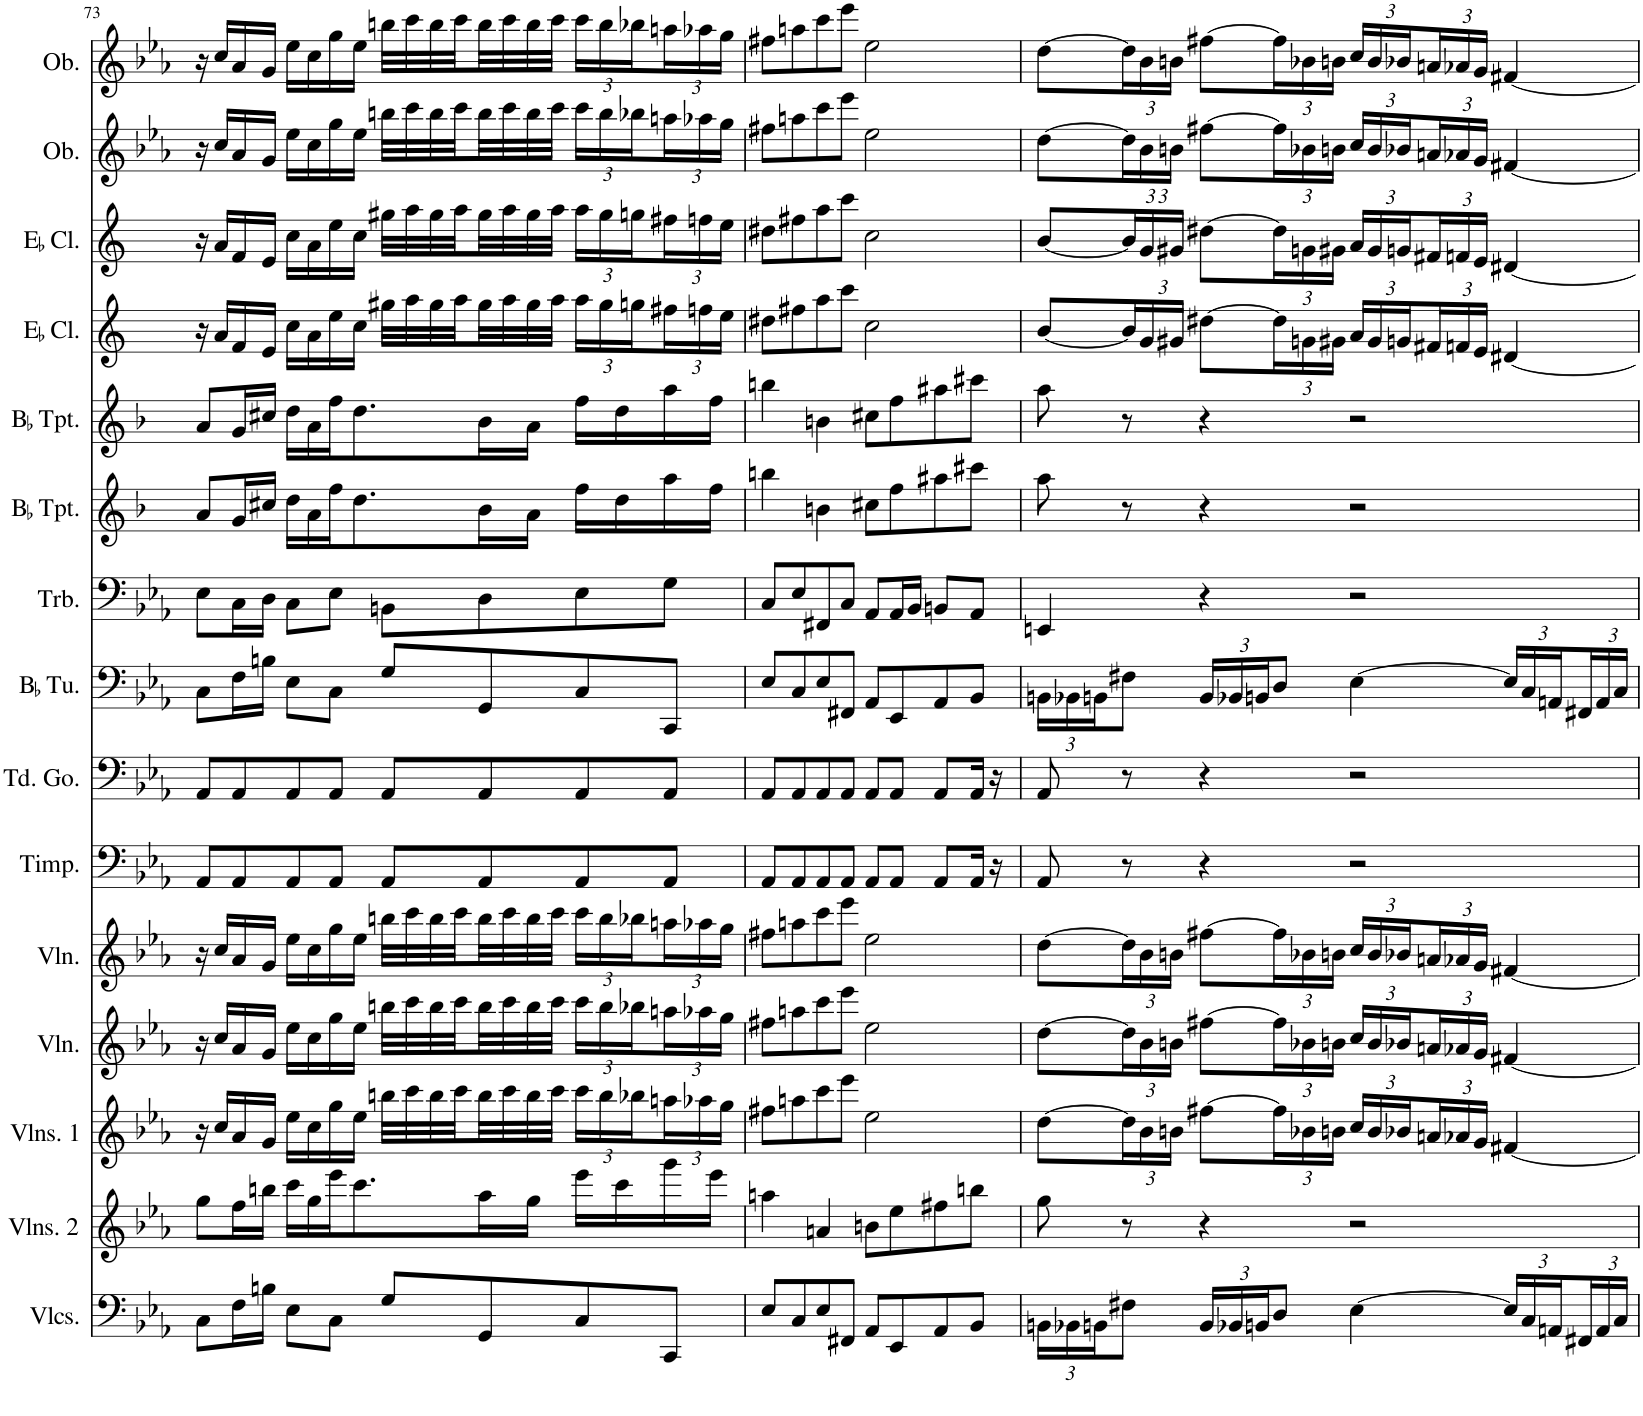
**kern	**kern	**kern	**kern	**kern	**kern	**kern	**kern	**kern	**kern	**kern	**kern	**kern	**kern	**kern
*part15	*part14	*part13	*part12	*part11	*part10	*part9	*part8	*part7	*part6	*part5	*part4	*part3	*part2	*part1
*staff15	*staff14	*staff13	*staff12	*staff11	*staff10	*staff9	*staff8	*staff7	*staff6	*staff5	*staff4	*staff3	*staff2	*staff1
*I"Violoncellos	*I"Violins 2	*I"Violins 1	*I"Violin	*I"Violin	*I"Timpani	*I"Tuned Gongs	*I"BaccidentalFlat Tuba	*I"Trombone	*I"BaccidentalFlat Trumpet	*I"BaccidentalFlat Trumpet	*I"EaccidentalFlat Clarinet	*I"EaccidentalFlat Clarinet	*I"Oboe	*I"Oboe
*I'Vlcs.	*I'Vlns. 2	*I'Vlns. 1	*I'Vln.	*I'Vln.	*I'Timp.	*I'Td. Go.	*I'BaccidentalFlat Tu.	*I'Trb.	*I'BaccidentalFlat Tpt.	*I'BaccidentalFlat Tpt.	*I'EaccidentalFlat Cl.	*I'EaccidentalFlat Cl.	*I'Ob.	*I'Ob.
!!LO:PB:g=z
*clefF4	*clefG2	*clefG2	*clefG2	*clefG2	*clefF4	*clefF4	*clefF4	*clefF4	*clefG2	*clefG2	*clefG2	*clefG2	*clefG2	*clefG2
*	*	*	*	*	*	*	*	*	*Trd1c2	*Trd1c2	*Trd-2c-3	*Trd-2c-3	*	*
*k[b-e-a-]	*k[b-e-a-]	*k[b-e-a-]	*k[b-e-a-]	*k[b-e-a-]	*k[b-e-a-]	*k[b-e-a-]	*k[b-e-a-]	*k[b-e-a-]	*k[b-]	*k[b-]	*k[]	*k[]	*k[b-e-a-]	*k[b-e-a-]
*M4/4	*M4/4	*M4/4	*M4/4	*M4/4	*M4/4	*M4/4	*M4/4	*M4/4	*M4/4	*M4/4	*M4/4	*M4/4	*M4/4	*M4/4
=73	=73	=73	=73	=73	=73	=73	=73	=73	=73	=73	=73	=73	=73	=73
8C\L	8gg\L	16r	16r	16r	8AA-/L	8AA-/L	8C\L	8E-\L	8a/L	8a/L	16r	16r	16r	16r
.	.	16cc/LL	16cc/LL	16cc/LL	.	.	.	.	.	.	16a/LL	16a/LL	16cc/LL	16cc/LL
16F\L	16ff\L	16a-/	16a-/	16a-/	8AA-/	8AA-/	16F\L	16C\L	16g/L	16g/L	16f/	16f/	16a-/	16a-/
16Bn\JJ	16bbn\JJ	16g/JJ	16g/JJ	16g/JJ	.	.	16Bn\JJ	16D\JJ	16cc#X/JJ	16cc#X/JJ	16e/JJ	16e/JJ	16g/JJ	16g/JJ
8E-\L	16ccc\LL	16ee-\LL	16ee-\LL	16ee-\LL	8AA-/	8AA-/	8E-\L	8C\L	16dd\LL	16dd\LL	16cc\LL	16cc\LL	16ee-\LL	16ee-\LL
.	16gg\	16cc\	16cc\	16cc\	.	.	.	.	16a\	16a\	16a\	16a\	16cc\	16cc\
8C\J	16eee-\J	16gg\	16gg\	16gg\	8AA-/J	8AA-/J	8C\J	8E-\J	16ff\J	16ff\J	16ee\	16ee\	16gg\	16gg\
.	8.ccc\	16ee-\JJ	16ee-\JJ	16ee-\JJ	.	.	.	.	8.dd\	8.dd\	16cc\JJ	16cc\JJ	16ee-\JJ	16ee-\JJ
8G/L	.	32bbn\LLL	32bbn\LLL	32bbn\LLL	8AA-/L	8AA-/L	8G/L	8BBn\L	.	.	32gg#X\LLL	32gg#X\LLL	32bbn\LLL	32bbn\LLL
.	.	32ccc\	32ccc\	32ccc\	.	.	.	.	.	.	32aa\	32aa\	32ccc\	32ccc\
.	.	32bb\	32bb\	32bb\	.	.	.	.	.	.	32gg#\	32gg#\	32bb\	32bb\
.	.	32ccc\	32ccc\	32ccc\	.	.	.	.	.	.	32aa\	32aa\	32ccc\	32ccc\
8GG/	16aa-\L	32bb\	32bb\	32bb\	8AA-/	8AA-/	8GG/	8D\	16b-\L	16b-\L	32gg#\	32gg#\	32bb\	32bb\
.	.	32ccc\	32ccc\	32ccc\	.	.	.	.	.	.	32aa\	32aa\	32ccc\	32ccc\
.	16gg\JJ	32bb\	32bb\	32bb\	.	.	.	.	16a\JJ	16a\JJ	32gg#\	32gg#\	32bb\	32bb\
.	.	32ccc\JJJ	32ccc\JJJ	32ccc\JJJ	.	.	.	.	.	.	32aa\JJJ	32aa\JJJ	32ccc\JJJ	32ccc\JJJ
*	*	*Xbrackettup	*Xbrackettup	*Xbrackettup	*	*	*	*	*	*	*Xbrackettup	*Xbrackettup	*Xbrackettup	*Xbrackettup
8C/	16eee-\LL	24ccc\LL	24ccc\LL	24ccc\LL	8AA-/	8AA-/	8C/	8E-\	16ff\LL	16ff\LL	24aa\LL	24aa\LL	24ccc\LL	24ccc\LL
.	.	24bb\	24bb\	24bb\	.	.	.	.	.	.	24gg#\	24gg#\	24bb\	24bb\
.	16ccc\	.	.	.	.	.	.	.	16dd\	16dd\	.	.	.	.
.	.	24bb-X\	24bb-X\	24bb-X\	.	.	.	.	.	.	24ggn\	24ggn\	24bb-X\	24bb-X\
8CC/J	16ggg\	24aan\	24aan\	24aan\	8AA-/J	8AA-/J	8CC/J	8G\J	16aa\	16aa\	24ff#X\	24ff#X\	24aan\	24aan\
.	.	24aa-X\	24aa-X\	24aa-X\	.	.	.	.	.	.	24ffn\	24ffn\	24aa-X\	24aa-X\
.	16eee-\JJ	.	.	.	.	.	.	.	16ff\JJ	16ff\JJ	.	.	.	.
.	.	24gg\JJ	24gg\JJ	24gg\JJ	.	.	.	.	.	.	24ee\JJ	24ee\JJ	24gg\JJ	24gg\JJ
=74	=74	=74	=74	=74	=74	=74	=74	=74	=74	=74	=74	=74	=74	=74
8E-/L	4aan\	8ff#X\L	8ff#X\L	8ff#X\L	8AA-/L	8AA-/L	8E-/L	8C/L	4bbn\	4bbn\	8dd#X\L	8dd#X\L	8ff#X\L	8ff#X\L
8C/	.	8aan\	8aan\	8aan\	8AA-/	8AA-/	8C/	8E-/	.	.	8ff#X\	8ff#X\	8aan\	8aan\
8E-/	4an/	8ccc\	8ccc\	8ccc\	8AA-/	8AA-/	8E-/	8FF#X/	4bn\	4bn\	8aa\	8aa\	8ccc\	8ccc\
8FF#X/J	.	8eee-\J	8eee-\J	8eee-\J	8AA-/J	8AA-/J	8FF#X/J	8C/J	.	.	8ccc\J	8ccc\J	8eee-\J	8eee-\J
8AA-/L	8bn\L	2ee-\	2ee-\	2ee-\	8AA-/L	8AA-/L	8AA-/L	8AA-/L	8cc#X\L	8cc#X\L	2cc\	2cc\	2ee-\	2ee-\
8EE-/	8ee-\	.	.	.	8AA-/J	8AA-/J	8EE-/	16AA-/L	8ff\	8ff\	.	.	.	.
.	.	.	.	.	.	.	.	16BB-/JJ	.	.	.	.	.	.
8AA-/	8ff#X\	.	.	.	8AA-/L	8AA-/L	8AA-/	8BBn/L	8aa#X\	8aa#X\	.	.	.	.
8BB-/J	8bbn\J	.	.	.	16AA-/Jk	16AA-/Jk	8BB-/J	8AA-/J	8ccc#X\J	8ccc#X\J	.	.	.	.
.	.	.	.	.	16r	16r	.	.	.	.	.	.	.	.
=75	=75	=75	=75	=75	=75	=75	=75	=75	=75	=75	=75	=75	=75	=75
*Xbrackettup	*	*	*	*	*	*	*Xbrackettup	*	*	*	*	*	*	*
24BBn\LL	8gg\	[8dd\L	[8dd\L	[8dd\L	8AA-/	8AA-/	24BBn\LL	4EEn/	8aa\	8aa\	[8b/L	[8b/L	[8dd\L	[8dd\L
24BB-X\	.	.	.	.	.	.	24BB-X\	.	.	.	.	.	.	.
24BBn\J	.	.	.	.	.	.	24BBn\J	.	.	.	.	.	.	.
8F#X\J	8r	24dd\L]	24dd\L]	24dd\L]	8r	8r	8F#X\J	.	8r	8r	24b/L]	24b/L]	24dd\L]	24dd\L]
.	.	24b-\	24b-\	24b-\	.	.	.	.	.	.	24g/	24g/	24b-\	24b-\
.	.	24bn\JJ	24bn\JJ	24bn\JJ	.	.	.	.	.	.	24g#X/JJ	24g#X/JJ	24bn\JJ	24bn\JJ
24BB/LL	4r	[8ff#X\L	[8ff#X\L	[8ff#X\L	4r	4r	24BB/LL	4r	4r	4r	[8dd#X\L	[8dd#X\L	[8ff#X\L	[8ff#X\L
24BB-X/	.	.	.	.	.	.	24BB-X/	.	.	.	.	.	.	.
24BBn/J	.	.	.	.	.	.	24BBn/J	.	.	.	.	.	.	.
8D/J	.	24ff#\L]	24ff#\L]	24ff#\L]	.	.	8D/J	.	.	.	24dd#\L]	24dd#\L]	24ff#\L]	24ff#\L]
.	.	24b-X\	24b-X\	24b-X\	.	.	.	.	.	.	24gn\	24gn\	24b-X\	24b-X\
.	.	24bn\JJ	24bn\JJ	24bn\JJ	.	.	.	.	.	.	24g#X\JJ	24g#X\JJ	24bn\JJ	24bn\JJ
[4E-\	2r	24cc/LL	24cc/LL	24cc/LL	2r	2r	[4E-\	2r	2r	2r	24a/LL	24a/LL	24cc/LL	24cc/LL
.	.	24b/	24b/	24b/	.	.	.	.	.	.	24g#/	24g#/	24b/	24b/
.	.	24b-X/	24b-X/	24b-X/	.	.	.	.	.	.	24gn/	24gn/	24b-X/	24b-X/
.	.	24an/	24an/	24an/	.	.	.	.	.	.	24f#X/	24f#X/	24an/	24an/
.	.	24a-X/	24a-X/	24a-X/	.	.	.	.	.	.	24fn/	24fn/	24a-X/	24a-X/
.	.	24g/JJ	24g/JJ	24g/JJ	.	.	.	.	.	.	24e/JJ	24e/JJ	24g/JJ	24g/JJ
24E-/LL]	.	[4f#X/	[4f#X/	[4f#X/	.	.	24E-/LL]	.	.	.	[4d#X/	[4d#X/	[4f#X/	[4f#X/
24C/	.	.	.	.	.	.	24C/	.	.	.	.	.	.	.
24AAn/	.	.	.	.	.	.	24AAn/	.	.	.	.	.	.	.
24FF#X/	.	.	.	.	.	.	24FF#X/	.	.	.	.	.	.	.
24AA/	.	.	.	.	.	.	24AA/	.	.	.	.	.	.	.
24C/JJ	.	.	.	.	.	.	24C/JJ	.	.	.	.	.	.	.
=	=	=	=	=	=	=	=	=	=	=	=	=	=	=
*-	*-	*-	*-	*-	*-	*-	*-	*-	*-	*-	*-	*-	*-	*-
